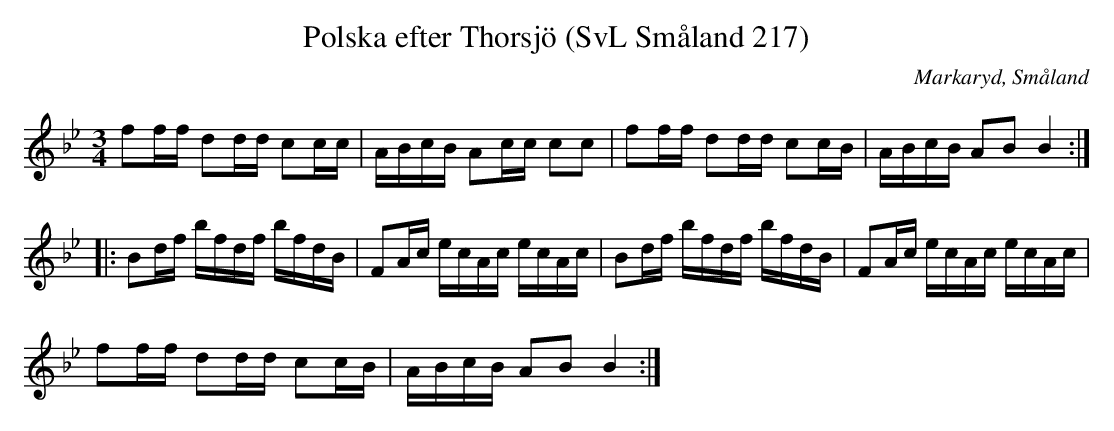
X:1
T:Polska efter Thorsjö (SvL Småland 217)
O:Markaryd, Småland
M:3/4
L:1/16
K:Bb
f2ff d2dd c2cc|ABcB A2cc c2c2|f2ff d2dd c2cB|ABcB A2B2 B4:|
|:B2df bfdf bfdB|F2Ac ecAc ecAc|B2df bfdf bfdB|F2Ac ecAc ecAc|
f2ff d2dd c2cB|ABcB A2B2 B4:|
